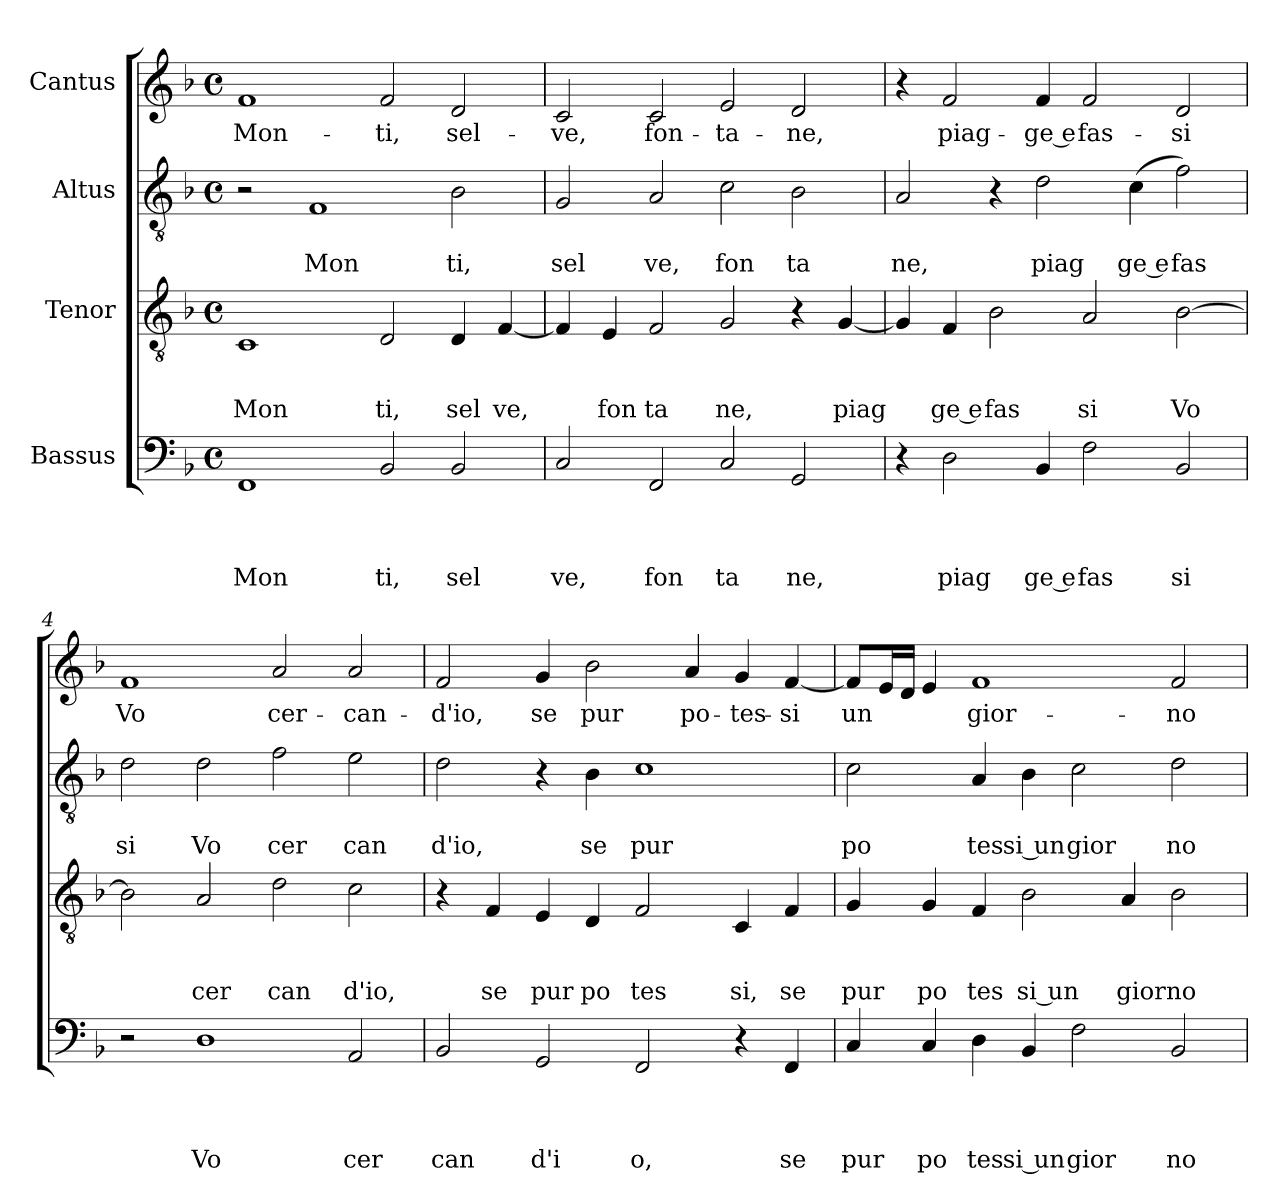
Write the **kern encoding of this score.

**kern	**text	**text	**text	**text	**kern	**text	**text	**text	**kern	**text	**text	**kern	**text
*part4	*part4	*part4	*part4	*part4	*part3	*part3	*part3	*part3	*part2	*part2	*part2	*part1	*part1
*staff4	*staff4	*staff4	*staff4	*staff4	*staff3	*staff3	*staff3	*staff3	*staff2	*staff2	*staff2	*staff1	*staff1
*I"Bassus	*	*	*	*	*I"Tenor	*	*	*	*I"Altus	*	*	*I"Cantus	*
*clefF4	*	*	*	*	*clefGv2	*	*	*	*clefGv2	*	*	*clefG2	*
*k[b-]	*	*	*	*	*k[b-]	*	*	*	*k[b-]	*	*	*k[b-]	*
*F:	*	*	*	*	*F:	*	*	*	*F:	*	*	*F:	*
*M4/4	*	*	*	*	*M4/4	*	*	*	*M4/4	*	*	*M4/4	*
*met(c)	*	*	*	*	*met(c)	*	*	*	*met(c)	*	*	*met(c)	*
=1	=1	=1	=1	=1	=1	=1	=1	=1	=1	=1	=1	=1	=1
!	!	!	!	!LO:LY:b	!	!	!	!LO:LY:b	!	!	!	!	!LO:LY:b
1FF	.	.	.	Mon	1C	.	.	Mon	2r	.	.	1f	Mon-
!	!	!	!	!	!	!	!	!	!	!	!LO:LY:b	!	!
.	.	.	.	.	.	.	.	.	1F	.	Mon	.	.
!	!	!	!	!LO:LY:b	!	!	!	!LO:LY:b	!	!	!	!	!LO:LY:b
2BB-/	.	.	.	ti,	2D/	.	.	ti,	.	.	.	2f/	-ti,
!	!	!	!	!LO:LY:b	!	!	!	!LO:LY:b	!	!	!LO:LY:b	!	!LO:LY:b
2BB-/	.	.	.	sel	4D/	.	.	sel	2B-\	.	ti,	2d/	sel-
!	!	!	!	!	!	!	!	!LO:LY:b	!	!	!	!	!
.	.	.	.	.	[<4F/	.	.	ve,	.	.	.	.	.
=2	=2	=2	=2	=2	=2	=2	=2	=2	=2	=2	=2	=2	=2
!	!	!	!	!LO:LY:b	!	!	!	!	!	!	!LO:LY:b	!	!LO:LY:b
2C/	.	.	.	ve,	4F/]	.	.	.	2G/	.	sel	2c/	-ve,
!	!	!	!	!	!	!	!	!LO:LY:b	!	!	!	!	!
.	.	.	.	.	4E/	.	.	fon	.	.	.	.	.
!	!	!	!	!LO:LY:b	!	!	!	!LO:LY:b	!	!	!LO:LY:b	!	!LO:LY:b
2FF/	.	.	.	fon	2F/	.	.	ta	2A/	.	ve,	2c/	fon-
!	!	!	!	!LO:LY:b	!	!	!	!LO:LY:b	!	!	!LO:LY:b	!	!LO:LY:b
2C/	.	.	.	ta	2G/	.	.	ne,	2c\	.	fon	2e/	-ta-
!	!	!	!	!LO:LY:b	!	!	!	!	!	!	!LO:LY:b	!	!LO:LY:b
2GG/	.	.	.	ne,	4r	.	.	.	2B-\	.	ta	2d/	-ne,
!	!	!	!	!	!	!	!	!LO:LY:b	!	!	!	!	!
.	.	.	.	.	[<4G/	.	.	piag	.	.	.	.	.
=3	=3	=3	=3	=3	=3	=3	=3	=3	=3	=3	=3	=3	=3
!	!	!	!	!	!	!	!	!	!	!	!LO:LY:b	!	!
4r	.	.	.	.	4G/]	.	.	.	2A/	.	ne,	4r	.
!	!	!	!	!LO:LY:b	!	!	!	!LO:LY:b:rj	!	!	!	!	!LO:LY:b
2D\	.	.	.	piag	4F/	.	.	ge e	.	.	.	2f/	piag-
!	!	!	!	!	!	!	!	!LO:LY:b	!	!	!	!	!
.	.	.	.	.	2B-\	.	.	fas	4r	.	.	.	.
!	!	!	!	!LO:LY:b:rj	!	!	!	!	!	!	!LO:LY:b	!	!LO:LY:b:rj
4BB-/	.	.	.	ge e	.	.	.	.	2d\	.	piag	4f/	-ge e
!	!	!	!	!LO:LY:b	!	!	!	!LO:LY:b	!	!	!	!	!LO:LY:b
2F\	.	.	.	fas	2A/	.	.	si	.	.	.	2f/	fas-
!	!	!	!	!	!	!	!	!	!	!	!LO:LY:b:rj	!	!
.	.	.	.	.	.	.	.	.	(<4c\	.	ge e	.	.
!	!	!	!	!LO:LY:b	!	!	!	!LO:LY:b	!	!	!LO:LY:b	!	!LO:LY:b
2BB-/	.	.	.	si	[<2B-\	.	.	Vo	2f\)	.	fas	2d/	-si
!!LO:LB:g=z
=4	=4	=4	=4	=4	=4	=4	=4	=4	=4	=4	=4	=4	=4
!	!	!	!	!	!	!	!	!	!	!	!LO:LY:b	!	!LO:LY:b
2r	.	.	.	.	2B-\]	.	.	.	2d\	.	si	1f	Vo
!	!	!	!	!LO:LY:b	!	!	!	!LO:LY:b	!	!	!LO:LY:b	!	!
1D	.	.	.	Vo	2A/	.	.	cer	2d\	.	Vo	.	.
!	!	!	!	!	!	!	!	!LO:LY:b	!	!	!LO:LY:b	!	!LO:LY:b
.	.	.	.	.	2d\	.	.	can	2f\	.	cer	2a/	cer-
!	!	!	!	!LO:LY:b	!	!	!	!LO:LY:b	!	!	!LO:LY:b	!	!LO:LY:b
2AA/	.	.	.	cer	2c\	.	.	d'io,	2e\	.	can	2a/	-can-
=5	=5	=5	=5	=5	=5	=5	=5	=5	=5	=5	=5	=5	=5
!	!	!	!	!LO:LY:b	!	!	!	!	!	!	!LO:LY:b	!	!LO:LY:b
2BB-/	.	.	.	can	4r	.	.	.	2d\	.	d'io,	2f</	-d'io,
!	!	!	!	!	!	!	!	!LO:LY:b	!	!	!	!	!
.	.	.	.	.	4F/	.	.	se	.	.	.	.	.
!	!	!	!	!LO:LY:b	!	!	!	!LO:LY:b	!	!	!	!	!LO:LY:b
2GG/	.	.	.	d'i	4E/	.	.	pur	4r	.	.	4g/	se
!	!	!	!	!	!	!	!	!LO:LY:b	!	!	!LO:LY:b	!	!LO:LY:b
.	.	.	.	.	4D/	.	.	po	4B-\	.	se	2b-\	pur
!	!	!	!	!LO:LY:b	!	!	!	!LO:LY:b	!	!	!LO:LY:b	!	!
2FF/	.	.	.	o,	2F/	.	.	tes	1c	.	pur	.	.
!	!	!	!	!	!	!	!	!	!	!	!	!	!LO:LY:b
.	.	.	.	.	.	.	.	.	.	.	.	4a/	po-
!	!	!	!	!	!	!	!	!LO:LY:b	!	!	!	!	!LO:LY:b
4r	.	.	.	.	4C/	.	.	si,	.	.	.	4g/	-tes-
!	!	!	!	!LO:LY:b	!	!	!	!LO:LY:b	!	!	!	!	!LO:LY:b
4FF/	.	.	.	se	4F/	.	.	se	.	.	.	[<4f/	-si
=6	=6	=6	=6	=6	=6	=6	=6	=6	=6	=6	=6	=6	=6
!	!	!	!	!LO:LY:b	!	!	!	!LO:LY:b	!	!	!LO:LY:b	!	!LO:LY:b:rj
4C/	.	.	.	pur	4G/	.	.	pur	2c\	.	po	8f/L]	un
.	.	.	.	.	.	.	.	.	.	.	.	16e/L	.
.	.	.	.	.	.	.	.	.	.	.	.	16d/JJ	.
!	!	!	!	!LO:LY:b	!	!	!	!LO:LY:b	!	!	!	!	!
4C/	.	.	.	po	4G/	.	.	po	.	.	.	4e/	.
!	!	!	!	!LO:LY:b	!	!	!	!LO:LY:b	!	!	!LO:LY:b	!	!LO:LY:b
4D\	.	.	.	tes	4F/	.	.	tes	4A/	.	tes	1f	gior-
!	!	!	!	!LO:LY:b:rj	!	!	!	!LO:LY:b:rj	!	!	!LO:LY:b:rj	!	!
4BB-/	.	.	.	si un	2B-\	.	.	si un	4B-\	.	si un	.	.
!	!	!	!	!LO:LY:b	!	!	!	!	!	!	!LO:LY:b	!	!
2F\	.	.	.	gior	.	.	.	.	2c\	.	gior	.	.
!	!	!	!	!	!	!	!	!LO:LY:b	!	!	!	!	!
.	.	.	.	.	4A/	.	.	gior	.	.	.	.	.
!	!	!	!	!LO:LY:b	!	!	!	!LO:LY:b	!	!	!LO:LY:b	!	!LO:LY:b
2BB-/	.	.	.	no	2B-\	.	.	no	2d\	.	no	2f/	-no
=	=	=	=	=	=	=	=	=	=	=	=	=	=
*-	*-	*-	*-	*-	*-	*-	*-	*-	*-	*-	*-	*-	*-
